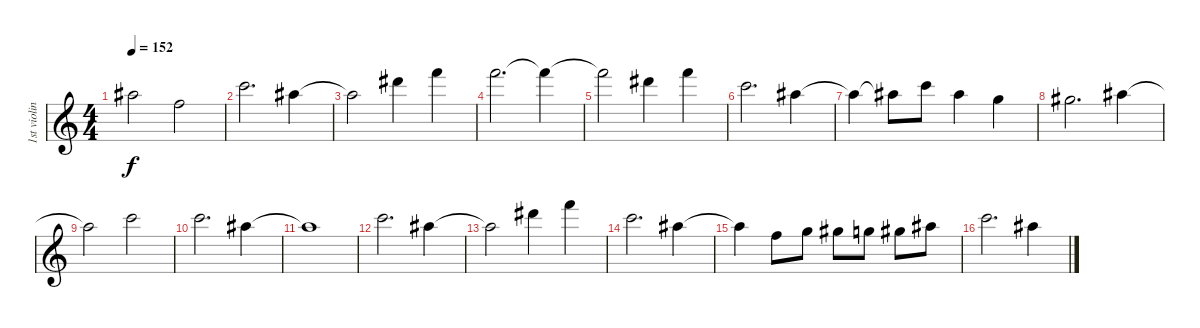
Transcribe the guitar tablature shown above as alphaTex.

\track ("1st violins" "1st violin") {instrument stringensemble1}
\staff {score}
\tuning (E4 B3 G3 D3 A2 E2) {hide}
\ts (4 4)
\tempo 152
\clef g2
\ks c
18.1{t}.2{dy f} 13.1.2 |
20.1.2{d} 18.1.4 |
18.1{t}.2 23.1.4 25.1.4 |
25.1.2{d} 25.1{t}.4 |
25.1{t}.2 23.1.4 25.1.4 |
20.1.2{d} 23.2.4 |
23.2{t}.4 23.2{t}.8 20.1.8 18.1.4 15.1.4 |
16.1.2{d} 18.1.4 |
18.1{t}.2 20.1.2 |
20.1.2{d} 18.1.4 |
18.1{t}.1 |
20.1.2{d} 18.1.4 |
18.1{t}.2 23.1.4 25.1.4 |
20.1.2{d} 18.1.4 |
18.1{t}.4 13.1.8 15.1.8 16.1.8 15.1.8 16.1.8 18.1.8 |
20.1.2{d} 18.1.4
